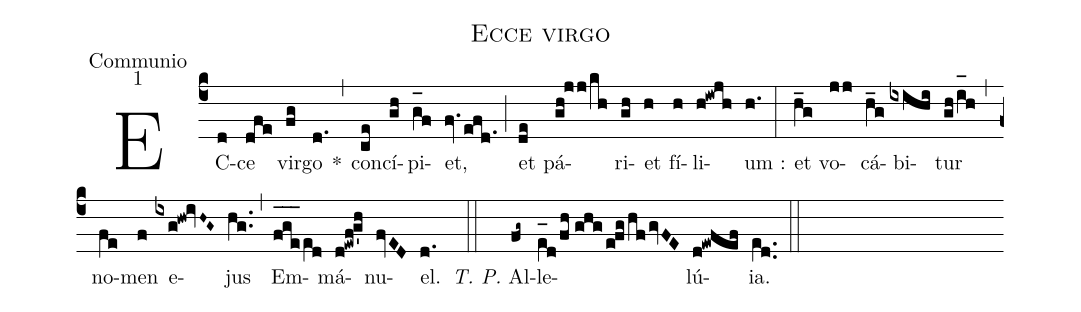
name:Ecce virgo;
office-part:Communio;
mode:1;
%%
(c4) EC(d)ce(dfe) vir(fg)go(d.) *(,) con(ce)cí(gh)pi(g_[oh:h]f)et,(fv.efd.1) (;) et(de) pá(gh!jj/kh)ri(gh)et(h) fí(h)li(h!iwjh)um :(h.) (:) et(h_g) vo(jj)cá(h_g)bi(ixihi)tur(gh/i_[oh:h]h) (,) no(fe)men(f) e(ixg!hw!ivH~G~)jus(hg..) (,) <nlba>Em(f_[oh:h]g_[oh:h]e_[oh:h]e[ll:1]d)má(d!ewf!g'h)nu(fvED)el.</nlba>(d.) (::) <i>T. P.</i> Al(fg~)le(e_[oh:h][ll:1]d/fh//ghgefghfgvFE)lú(d!ewfef){ia}.(e[ll:1]d..) (::)
